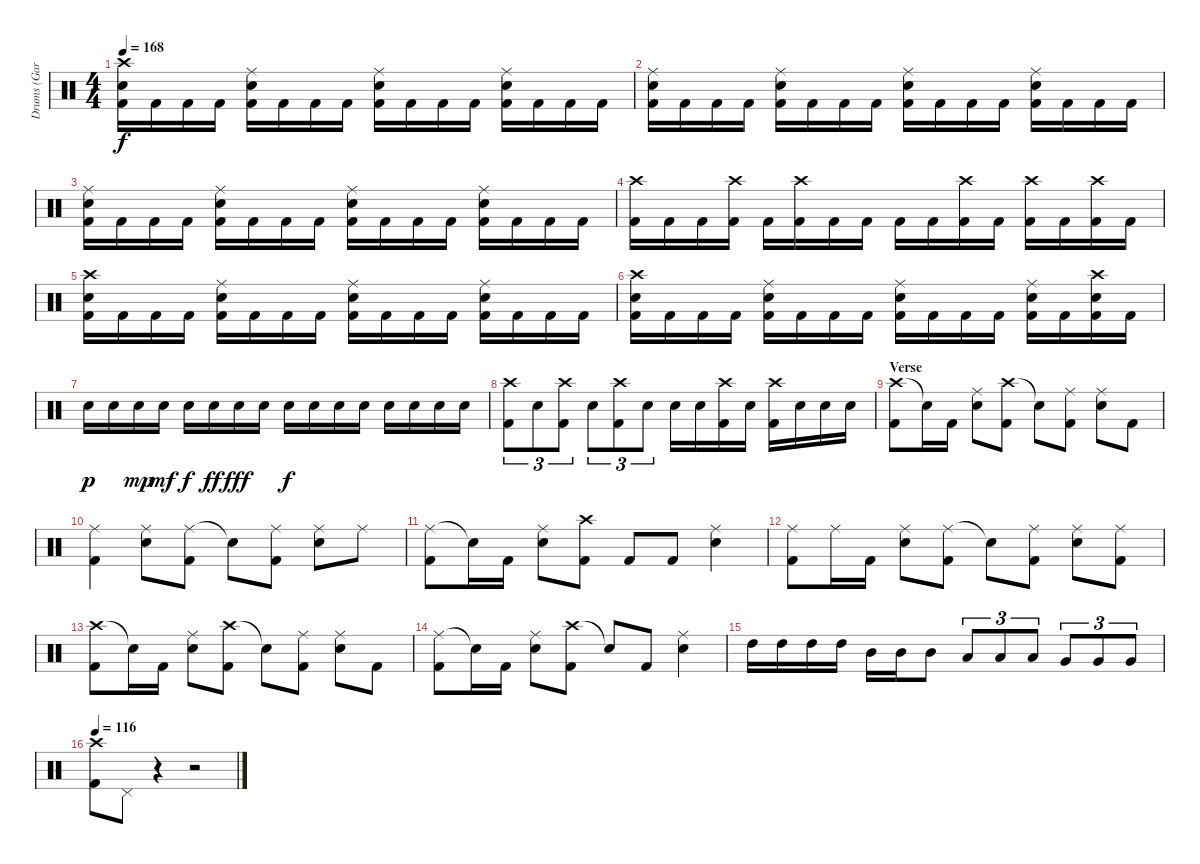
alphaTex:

\track ("Drums (Gar Samuelson)" "Drums (Gar") {instrument percussion}
\staff {score}
\articulation defaults
\ts (4 4)
\tempo 168
\clef neutral
\ks c
("Crash high (hit)" "Snare (hit) 2" "Kick (hit) 2").16{dy f} "Kick (hit) 2".16 "Kick (hit) 2".16 "Kick (hit) 2".16 ("Ride (middle)" "Snare (hit) 2" "Kick (hit) 2").16 "Kick (hit) 2".16 "Kick (hit) 2".16 "Kick (hit) 2".16 ("Ride (middle)" "Snare (hit) 2" "Kick (hit) 2").16 "Kick (hit) 2".16 "Kick (hit) 2".16 "Kick (hit) 2".16 ("Ride (middle)" "Snare (hit) 2" "Kick (hit) 2").16 "Kick (hit) 2".16 "Kick (hit) 2".16 "Kick (hit) 2".16 |
("Ride (middle)" "Snare (hit) 2" "Kick (hit) 2").16 "Kick (hit) 2".16 "Kick (hit) 2".16 "Kick (hit) 2".16 ("Ride (middle)" "Snare (hit) 2" "Kick (hit) 2").16 "Kick (hit) 2".16 "Kick (hit) 2".16 "Kick (hit) 2".16 ("Ride (middle)" "Snare (hit) 2" "Kick (hit) 2").16 "Kick (hit) 2".16 "Kick (hit) 2".16 "Kick (hit) 2".16 ("Ride (middle)" "Snare (hit) 2" "Kick (hit) 2").16 "Kick (hit) 2".16 "Kick (hit) 2".16 "Kick (hit) 2".16 |
("Ride (middle)" "Snare (hit) 2" "Kick (hit) 2").16 "Kick (hit) 2".16 "Kick (hit) 2".16 "Kick (hit) 2".16 ("Ride (middle)" "Snare (hit) 2" "Kick (hit) 2").16 "Kick (hit) 2".16 "Kick (hit) 2".16 "Kick (hit) 2".16 ("Ride (middle)" "Snare (hit) 2" "Kick (hit) 2").16 "Kick (hit) 2".16 "Kick (hit) 2".16 "Kick (hit) 2".16 ("Ride (middle)" "Snare (hit) 2" "Kick (hit) 2").16 "Kick (hit) 2".16 "Kick (hit) 2".16 "Kick (hit) 2".16 |
("Crash high (hit)" "Kick (hit) 2").16 "Kick (hit) 2".16 "Kick (hit) 2".16 ("Crash high (hit)" "Kick (hit) 2").16 "Kick (hit) 2".16 ("Crash high (hit)" "Kick (hit) 2").16 "Kick (hit) 2".16 "Kick (hit) 2".16 "Kick (hit) 2".16 "Kick (hit) 2".16 ("Crash high (hit)" "Kick (hit) 2").16 "Kick (hit) 2".16 ("Crash high (hit)" "Kick (hit) 2").16 "Kick (hit) 2".16 ("Crash high (hit)" "Kick (hit) 2").16 "Kick (hit) 2".16 |
("Crash high (hit)" "Snare (hit) 2" "Kick (hit) 2").16 "Kick (hit) 2".16 "Kick (hit) 2".16 "Kick (hit) 2".16 ("Ride (middle)" "Snare (hit) 2" "Kick (hit) 2").16 "Kick (hit) 2".16 "Kick (hit) 2".16 "Kick (hit) 2".16 ("Ride (middle)" "Snare (hit) 2" "Kick (hit) 2").16 "Kick (hit) 2".16 "Kick (hit) 2".16 "Kick (hit) 2".16 ("Ride (middle)" "Snare (hit) 2" "Kick (hit) 2").16 "Kick (hit) 2".16 "Kick (hit) 2".16 "Kick (hit) 2".16 |
("Crash high (hit)" "Snare (hit) 2" "Kick (hit) 2").16 "Kick (hit) 2".16 "Kick (hit) 2".16 "Kick (hit) 2".16 ("Ride (middle)" "Snare (hit) 2" "Kick (hit) 2").16 "Kick (hit) 2".16 "Kick (hit) 2".16 "Kick (hit) 2".16 ("Ride (middle)" "Snare (hit) 2" "Kick (hit) 2").16 "Kick (hit) 2".16 "Kick (hit) 2".16 "Kick (hit) 2".16 ("Ride (middle)" "Snare (hit) 2" "Kick (hit) 2").16 "Kick (hit) 2".16 ("Crash high (hit)" "Snare (hit) 2" "Kick (hit) 2").16 "Kick (hit) 2".16 |
"Snare (hit) 2".16{dy p} "Snare (hit) 2".16 "Snare (hit) 2".16{dy mp} "Snare (hit) 2".16{dy mf} "Snare (hit) 2".16{dy f} "Snare (hit) 2".16{dy ff} "Snare (hit) 2".16{dy fff} "Snare (hit) 2".16 "Snare (hit) 2".16{dy f} "Snare (hit) 2".16 "Snare (hit) 2".16 "Snare (hit) 2".16 "Snare (hit) 2".16 "Snare (hit) 2".16 "Snare (hit) 2".16 "Snare (hit) 2".16 |
("Crash high (hit)" "Kick (hit) 2").8{tu (3 2)} "Snare (hit) 2".8{tu (3 2)} ("Crash high (hit)" "Kick (hit) 2").8{tu (3 2)} "Snare (hit) 2".8{tu (3 2)} ("Crash high (hit)" "Kick (hit) 2").8{tu (3 2)} "Snare (hit) 2".8{tu (3 2)} "Snare (hit) 2".16 "Snare (hit) 2".16 ("Crash high (hit)" "Kick (hit) 2").16 "Snare (hit) 2".16 ("Crash high (hit)" "Kick (hit) 2").16 "Snare (hit) 2".16 "Snare (hit) 2".16 "Snare (hit) 2".16 |
\section ("" "Verse")
("Crash high (hit)" "Kick (hit) 2").8 "Snare (hit)"{t}.16 "Kick (hit) 2".16 ("Ride (middle)" "Snare (hit) 2").8 ("Crash high (hit)" "Kick (hit) 2").8 "Snare (hit)"{t}.8 ("Ride (middle)" "Kick (hit) 2").8 ("Ride (middle)" "Snare (hit) 2").8 "Kick (hit) 2".8 |
("Ride (middle)" "Kick (hit) 2").4 ("Ride (middle)" "Snare (hit) 2").8 ("Ride (middle)" "Kick (hit) 2").8 "Snare (hit)"{t}.8 ("Ride (middle)" "Kick (hit) 2").8 ("Ride (middle)" "Snare (hit) 2").8 "Ride (middle)".8 |
("Ride (middle)" "Kick (hit) 2").8 "Snare (hit)"{t}.16 "Kick (hit) 2".16 ("Ride (middle)" "Snare (hit) 2").8 ("Crash high (hit)" "Kick (hit) 2").8 "Kick (hit) 2".8 "Kick (hit) 2".8 ("Ride (middle)" "Snare (hit) 2").4 |
("Ride (middle)" "Kick (hit) 2").8 "Ride (middle)".16 "Kick (hit) 2".16 ("Ride (middle)" "Snare (hit) 2").8 ("Ride (middle)" "Kick (hit) 2").8 "Snare (hit)"{t}.8 ("Ride (middle)" "Kick (hit) 2").8 ("Ride (middle)" "Snare (hit) 2").8 ("Ride (middle)" "Kick (hit) 2").8 |
("Crash high (hit)" "Kick (hit) 2").8 "Snare (hit)"{t}.16 "Kick (hit) 2".16 ("Ride (middle)" "Snare (hit) 2").8 ("Crash high (hit)" "Kick (hit) 2").8 "Snare (hit)"{t}.8 ("Ride (middle)" "Kick (hit) 2").8 ("Ride (middle)" "Snare (hit) 2").8 "Kick (hit) 2".8 |
("Ride (middle)" "Kick (hit) 2").8 "Snare (hit)"{t}.16 "Kick (hit) 2".16 ("Ride (middle)" "Snare (hit) 2").8 ("Crash high (hit)" "Kick (hit) 2").8 "Snare (hit)"{t}.8 "Kick (hit) 2".8 ("Ride (middle)" "Snare (hit) 2").4 |
"High Tom (hit)".16 "High Tom (hit)".16 "High Tom (hit)".16 "High Tom (hit)".16 "Mid Tom (hit)".16 "Mid Tom (hit)".16 "Mid Tom (hit)".8 "Low Tom (hit)".8{tu (3 2)} "Low Tom (hit)".8{tu (3 2)} "Low Tom (hit)".8{tu (3 2)} "Very Low Tom (hit)".8{tu (3 2)} "Very Low Tom (hit)".8{tu (3 2)} "Very Low Tom (hit)".8{tu (3 2)} |
\tempo 116
("Crash high (hit)" "Kick (hit) 2").8 "Pedal Hi-Hat (hit)".8 r.4 r.2
